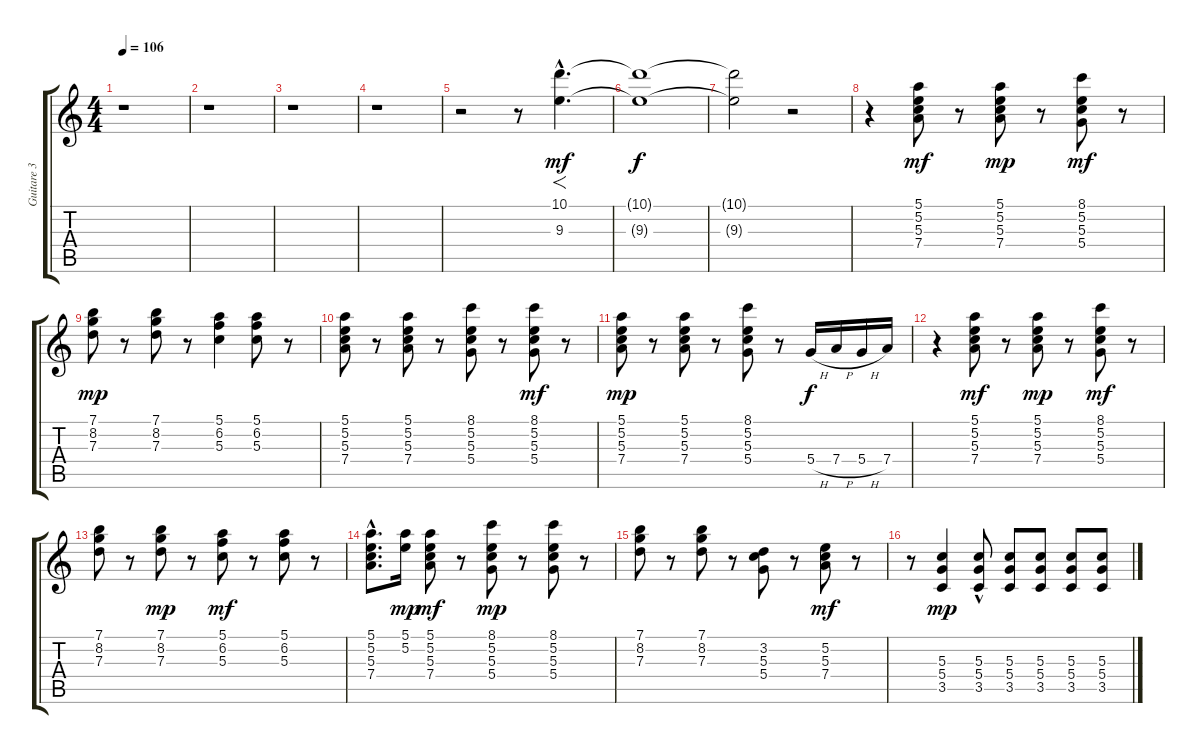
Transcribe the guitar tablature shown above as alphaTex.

\track ("Guitare 3" "Guitare 3") {instrument overdrivenguitar}
\staff {score tabs}
\tuning (E4 B3 G3 D3 A2 E2) {hide}
\ts (4 4)
\tempo 106
\clef g2
\ks c
r.1{dy mf} |
r.1 |
r.1 |
r.1 |
r.2 r.8 (10.1{hac} 9.3{hac}).4{f d} |
(10.1{t} 9.3{t}).1{dy f} |
(10.1{t} 9.3{t}).2 r.2 |
r.4 (5.1 5.2 5.3 7.4).8{dy mf} r.8 (5.1 5.2 5.3 7.4).8{dy mp} r.8 (8.1 5.2 5.3 5.4).8{dy mf} r.8 |
(7.1 8.2 7.3).8{dy mp} r.8 (7.1 8.2 7.3).8 r.8 (5.1 6.2 5.3).4 (5.1 6.2 5.3).8 r.8 |
(5.1 5.2 5.3 7.4).8 r.8 (5.1 5.2 5.3 7.4).8 r.8 (8.1 5.2 5.3 5.4).8 r.8 (8.1 5.2 5.3 5.4).8{dy mf} r.8 |
(5.1 5.2 5.3 7.4).8{dy mp} r.8 (5.1 5.2 5.3 7.4).8 r.8 (8.1 5.2 5.3 5.4).8 r.8 5.4{h}.16{dy f} 7.4{h}.16 5.4{h}.16 7.4.16 |
r.4 (5.1 5.2 5.3 7.4).8{dy mf} r.8 (5.1 5.2 5.3 7.4).8{dy mp} r.8 (8.1 5.2 5.3 5.4).8{dy mf} r.8 |
(7.1 8.2 7.3).8 r.8 (7.1 8.2 7.3).8{dy mp} r.8 (5.1 6.2 5.3).8{dy mf} r.8 (5.1 6.2 5.3).8 r.8 |
(5.1{hac} 5.2{hac} 5.3{hac} 7.4{hac}).8{d} (5.1 5.2).16{dy mp} (5.1 5.2 5.3 7.4).8{dy mf} r.8 (8.1 5.2 5.3 5.4).8{dy mp} r.8 (8.1 5.2 5.3 5.4).8 r.8 |
(7.1 8.2 7.3).8 r.8 (7.1 8.2 7.3).8 r.8 (3.2 5.3 5.4).8 r.8 (5.2 5.3 7.4).8{dy mf} r.8 |
r.8 (5.3 5.4 3.5).4{dy mp} (5.3{hac} 5.4 3.5{hac}).8 (5.3 5.4 3.5).8 (5.3 5.4 3.5).8 (5.3 5.4 3.5).8 (5.3 5.4 3.5).8
